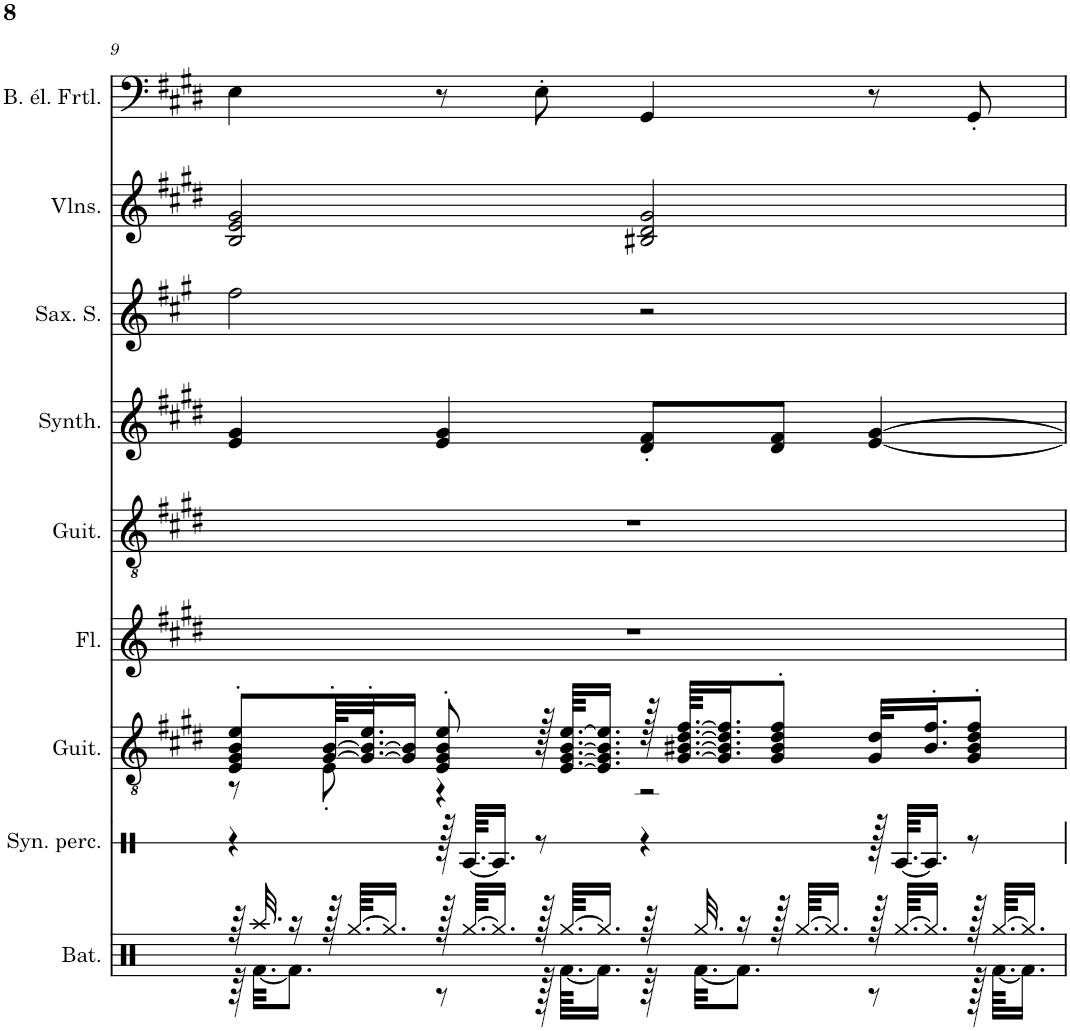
**kern	**kern	**kern	**kern	**kern	**kern	**kern	**kern	**kern
*part9	*part8	*part7	*part6	*part5	*part4	*part3	*part2	*part1
*staff9	*staff8	*staff7	*staff6	*staff5	*staff4	*staff3	*staff2	*staff1
*I"Batterie, Drums	*I"Synthétiseur de percussions, Drums	*I"Guitare acoustique, Acoustic Guitar (steel)	*I"Flûte, Flute	*I"Guitare acoustique, Acoustic Guitar (steel)	*I"Synthétiseur d'instruments à cordes, Synth Strings 1	*I"Saxophone Soprano	*I"Violons, String Ensemble 1	*I"Basse électrique fretless, Fretless Bass
*I'Bat.	*I'Syn. perc.	*I'Guit.	*I'Fl.	*I'Guit.	*I'Synth.	*I'Sax. S.	*I'Vlns.	*I'B. él. Frtl.
!!LO:PB:g=z
*clefX	*clefX	*clefGv2	*clefG2	*clefGv2	*clefG2	*clefG2	*clefG2	*clefF4
*	*	*	*	*	*	*Trd1c2	*	*Trd7c12
*k[]	*k[]	*k[f#c#g#d#]	*k[f#c#g#d#]	*k[f#c#g#d#]	*k[f#c#g#d#]	*k[f#c#g#]	*k[f#c#g#d#]	*k[f#c#g#d#]
*M4/4	*M4/4	*M4/4	*M4/4	*M4/4	*M4/4	*M4/4	*M4/4	*M4/4
=9	=9	=9	=9	=9	=9	=9	=9	=9
*^	*	*^	*	*	*	*	*	*
64r	64r	4r	8E/' 8G#/' 8B/' 8e/'L	8r	1r	1r	4e/ 4g#/	2ff#\	2B/ 2e/ 2g#/	4E\
32.Raa/	[32.Rf\KKL	.	.	.	.	.	.	.	.	.
16r	8.Rf\J]	.	.	.	.	.	.	.	.	.
128r	.	.	[64G#/' [64B/'KLL	8E'\	.	.	.	.	.	.
[64.Rgg/KKLL	.	.	.	.	.	.	.	.	.	.
.	.	.	32.G#/_' 32.B/_' 32.e/'J	.	.	.	.	.	.	.
16.Rgg/JJ]	.	.	.	.	.	.	.	.	.	.
.	.	.	16G#/] 16B/]JJ	.	.	.	.	.	.	.
128r	8r	128r	8E/' 8G#/' 8B/' 8e/'	4r	.	.	4e/ 4g#/	.	.	8r
[64.Rgg/KKLL	.	[64.RA/KKLL	.	.	.	.	.	.	.	.
16.Rgg/JJ]	.	16.RA/JJ]	.	.	.	.	.	.	.	.
128r	128r	8r	128r	.	.	.	.	.	.	8E'\
[64.Rgg/KKLL	[64.Rf\KKLL	.	[64.E/ [64.G#/ [64.B/ [64.e/KKLL	.	.	.	.	.	.	.
16.Rgg/JJ]	16.Rf\JJ]	.	16.E/] 16.G#/] 16.B/] 16.e/]JJ	.	.	.	.	.	.	.
64r	64r	4r	128r	2r	.	.	8d#/' 8f#/'L	2r	2B#X/ 2d#/ 2g#/	4GG#/
.	.	.	[64.G#/ [64.B#X/ [64.d#/ [64.f#/KKLL	.	.	.	.	.	.	.
32.Rgg/	[32.Rf\KKL	.	.	.	.	.	.	.	.	.
.	.	.	16.G#/] 16.B#/] 16.d#/] 16.f#/]J	.	.	.	.	.	.	.
16r	8.Rf\J]	.	.	.	.	.	.	.	.	.
128r	.	.	8G#/' 8B#/' 8d#/' 8f#/'J	.	.	.	8d#/ 8f#/J	.	.	.
[64.Rgg/KKLL	.	.	.	.	.	.	.	.	.	.
16.Rgg/JJ]	.	.	.	.	.	.	.	.	.	.
128r	8r	128r	32G#/ 32d#/KLL	.	.	.	[4e/ [4g#/	.	.	8r
[64.Rgg/KKLL	.	[64.RA/KKLL	.	.	.	.	.	.	.	.
16.Rgg/JJ]	.	16.RA/JJ]	16.B#/' 16.f#/'J	.	.	.	.	.	.	.
128r	128r	8r	8G#/' 8B#/' 8d#/' 8f#/'J	.	.	.	.	.	.	8GG#'/
[64.Rgg/KKLL	[64.Rf\KKLL	.	.	.	.	.	.	.	.	.
16.Rgg/JJ]	16.Rf\JJ]	.	.	.	.	.	.	.	.	.
*v	*v	*	*v	*v	*	*	*	*	*	*
=	=	=	=	=	=	=	=	=
*-	*-	*-	*-	*-	*-	*-	*-	*-
